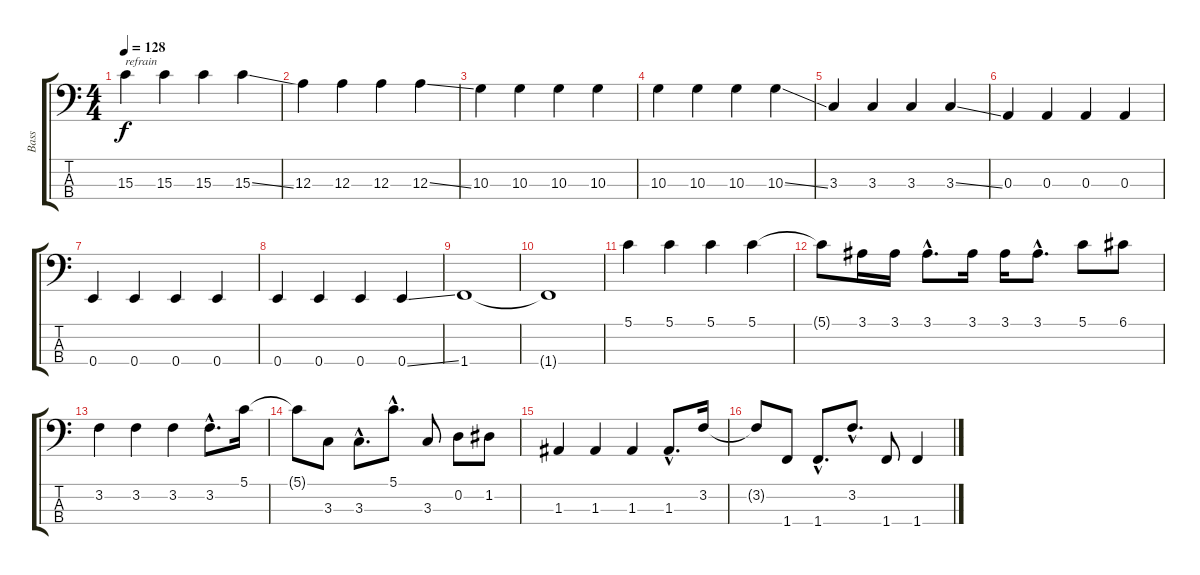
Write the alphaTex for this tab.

\track ("Bass" "Bass") {instrument electricbasspick}
\staff {score tabs}
\tuning (G2 D2 A1 E1) {hide}
\ts (4 4)
\tempo 128
\clef f4
\ks c
15.3.4{txt "refrain" dy f volume 10} 15.3.4 15.3.4 15.3{ss}.4 |
12.3.4 12.3.4 12.3.4 12.3{ss}.4 |
10.3.4 10.3.4 10.3.4 10.3.4 |
10.3.4 10.3.4 10.3.4 10.3{ss}.4 |
3.3.4 3.3.4 3.3.4 3.3{ss}.4 |
0.3.4 0.3.4 0.3.4 0.3.4 |
0.4.4 0.4.4 0.4.4 0.4.4 |
0.4.4 0.4.4 0.4.4 0.4{ss}.4 |
1.4.1 |
1.4{t}.1 |
5.1.4 5.1.4 5.1.4 5.1.4 |
5.1{t}.8 3.1.16 3.1.16 3.1{hac}.8{d} 3.1.16 3.1.16 3.1{hac}.8{d} 5.1.8 6.1.8 |
3.2.4 3.2.4 3.2.4 3.2{hac}.8{d} 5.1.16 |
5.1{t}.8 3.3.8 3.3{hac}.8{d} 5.1{hac}.8{d} 3.3.8 0.2.8 1.2.8 |
1.3.4 1.3.4 1.3.4 1.3{hac}.8{d} 3.2.16 |
3.2{t}.8 1.4.8 1.4{hac}.8{d} 3.2{hac}.8{d} 1.4.8 1.4.4
